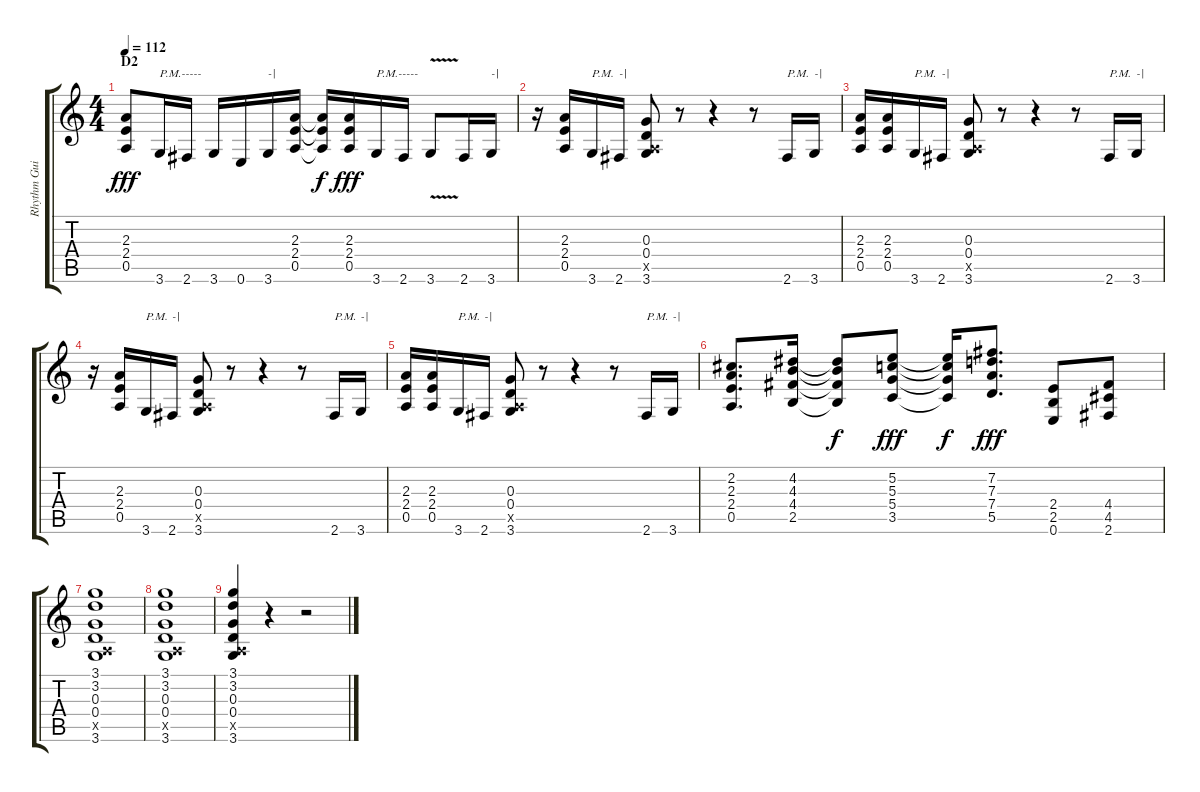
\track ("Rhythm Guitar" "Rhythm Gui") {instrument distortionguitar}
\staff {score tabs}
\tuning (E4 B3 G3 D3 A2 E2) {hide}
\ts (4 4)
\section ("" "D2")
\tempo 112
\clef g2
\ks c
(2.3 2.4 0.5).8{dy fff} 3.6.16{txt "P.M.-----"} 2.6.16 3.6.16 0.6.16 3.6.16{txt "-|"} (2.3 2.4 0.5).16 (2.3{t} 2.4{t} 0.5{t}).16{dy f} (2.3 2.4 0.5).16{dy fff} 3.6.16{txt "P.M.-----"} 2.6.16 3.6{v}.8 2.6.16 3.6.16{txt "-|"} |
r.16 (2.3 2.4 0.5).16 3.6.16{txt "P.M."} 2.6.16{txt "-|"} (0.3 0.4 0.5{x} 3.6).8 r.8 r.4 r.8 2.6.16{txt "P.M."} 3.6.16{txt "-|"} |
(2.3 2.4 0.5).16 (2.3 2.4 0.5).16 3.6.16{txt "P.M."} 2.6.16{txt "-|"} (0.3 0.4 0.5{x} 3.6).8 r.8 r.4 r.8 2.6.16{txt "P.M."} 3.6.16{txt "-|"} |
r.16 (2.3 2.4 0.5).16 3.6.16{txt "P.M."} 2.6.16{txt "-|"} (0.3 0.4 0.5{x} 3.6).8 r.8 r.4 r.8 2.6.16{txt "P.M."} 3.6.16{txt "-|"} |
(2.3 2.4 0.5).16 (2.3 2.4 0.5).16 3.6.16{txt "P.M."} 2.6.16{txt "-|"} (0.3 0.4 0.5{x} 3.6).8 r.8 r.4 r.8 2.6.16{txt "P.M."} 3.6.16{txt "-|"} |
(2.2 2.3 2.4 0.5).8{d} (4.2 4.3 4.4 2.5).16 (4.2{t} 4.3{t} 4.4{t} 2.5{t}).8{dy f} (5.2 5.3 5.4 3.5).8{dy fff} (5.2{t} 5.3{t} 5.4{t} 3.5{t}).16{dy f} (7.2 7.3 7.4 5.5).8{d dy fff} (2.4 2.5 0.6).8 (4.4 4.5 2.6).8 |
(3.1 3.2 0.3 0.4 0.5{x} 3.6).1 |
(3.1 3.2 0.3 0.4 0.5{x} 3.6).1 |
(3.1 3.2 0.3 0.4 0.5{x} 3.6).4 r.4 r.2
